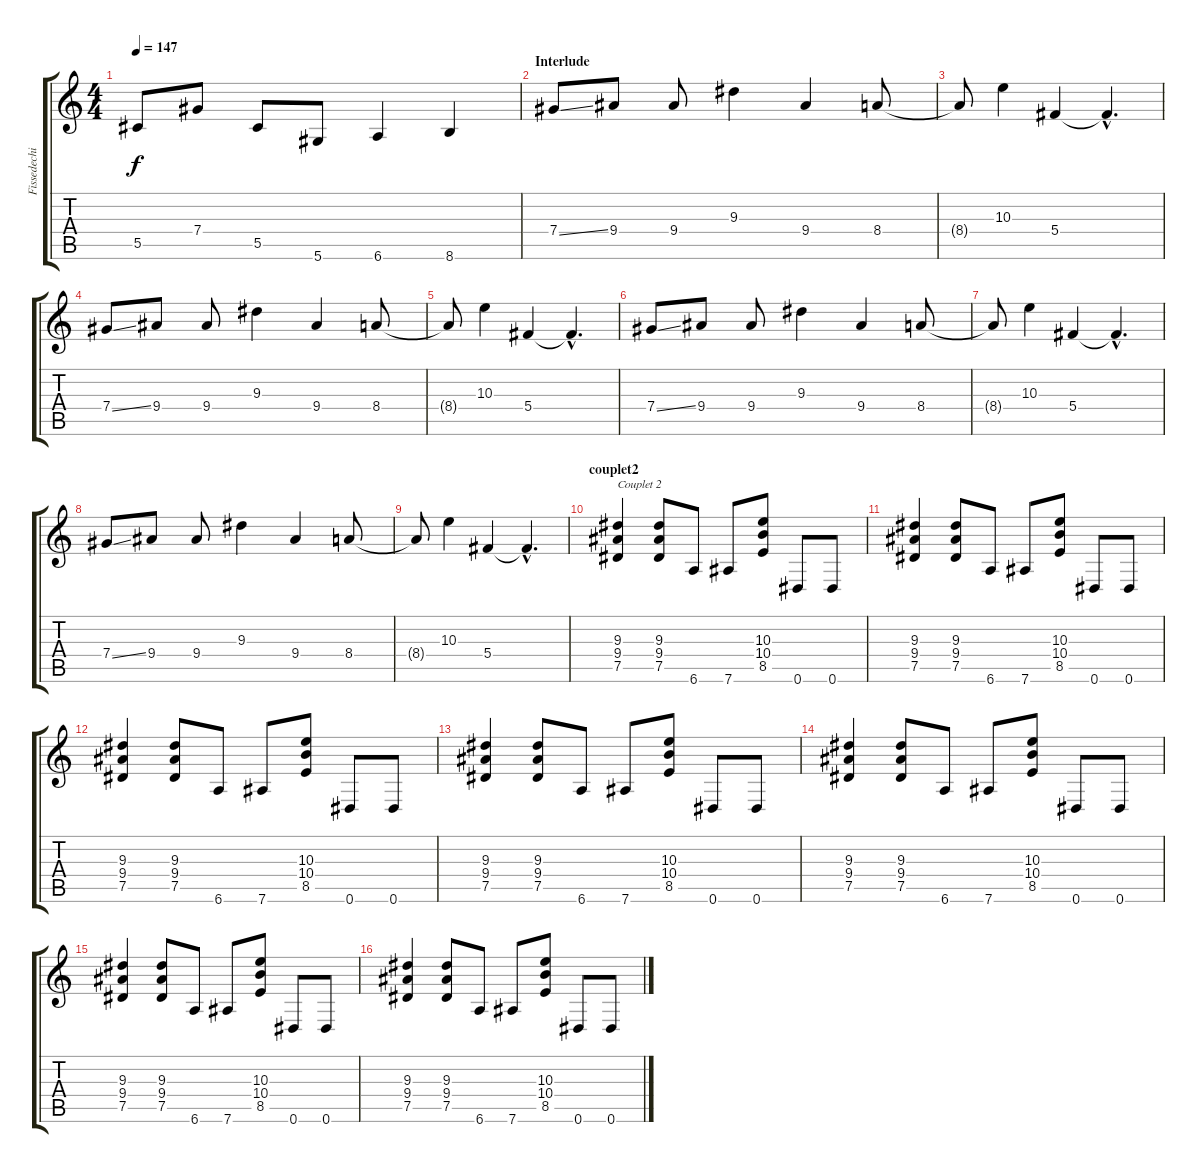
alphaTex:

\track ("Fissedechieng" "Fissedechi") {instrument distortionguitar}
\staff {score tabs}
\tuning (Eb4 Bb3 Gb3 Db3 Ab2 Eb2) {hide}
\ts (4 4)
\tempo 147
\clef g2
\ks c
5.5{t}.8{dy f} 7.4.8 5.5.8 5.6.8 6.6.4 8.6.4 |
\section ("" "Interlude")
7.4{ss}.8 9.4.8 9.4.8 9.3.4 9.4.4 8.4.8 |
8.4{t}.8 10.3.4 5.4.4 5.4{hac t}.4{d} |
7.4{ss}.8 9.4.8 9.4.8 9.3.4 9.4.4 8.4.8 |
8.4{t}.8 10.3.4 5.4.4 5.4{hac t}.4{d} |
7.4{ss}.8 9.4.8 9.4.8 9.3.4 9.4.4 8.4.8 |
8.4{t}.8 10.3.4 5.4.4 5.4{hac t}.4{d} |
7.4{ss}.8 9.4.8 9.4.8 9.3.4 9.4.4 8.4.8 |
8.4{t}.8 10.3.4 5.4.4 5.4{hac t}.4{d} |
\section ("" "couplet2")
(9.3 9.4 7.5).4{txt "Couplet 2"} (9.3 9.4 7.5).8 6.6.8 7.6.8 (10.3 10.4 8.5).8 0.6.8 0.6.8 |
(9.3 9.4 7.5).4 (9.3 9.4 7.5).8 6.6.8 7.6.8 (10.3 10.4 8.5).8 0.6.8 0.6.8 |
(9.3 9.4 7.5).4 (9.3 9.4 7.5).8 6.6.8 7.6.8 (10.3 10.4 8.5).8 0.6.8 0.6.8 |
(9.3 9.4 7.5).4 (9.3 9.4 7.5).8 6.6.8 7.6.8 (10.3 10.4 8.5).8 0.6.8 0.6.8 |
(9.3 9.4 7.5).4 (9.3 9.4 7.5).8 6.6.8 7.6.8 (10.3 10.4 8.5).8 0.6.8 0.6.8 |
(9.3 9.4 7.5).4 (9.3 9.4 7.5).8 6.6.8 7.6.8 (10.3 10.4 8.5).8 0.6.8 0.6.8 |
(9.3 9.4 7.5).4 (9.3 9.4 7.5).8 6.6.8 7.6.8 (10.3 10.4 8.5).8 0.6.8 0.6.8
